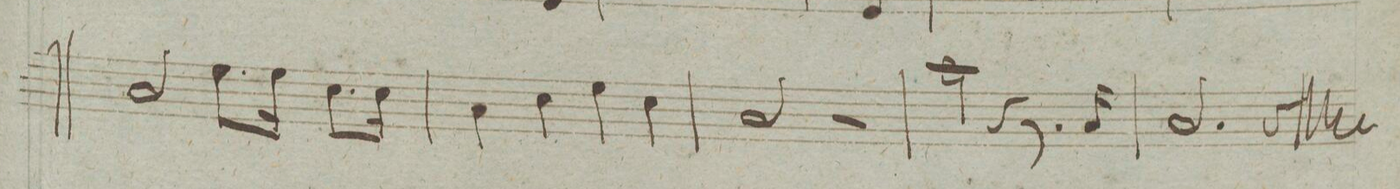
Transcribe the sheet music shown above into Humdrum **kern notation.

**kern	**dynam
*I"Baſso	*
*clefF4	*
*k[]	*
*met(c|)	*
*M2/2	*
2C/	.
8.G\L	.
16G\Jk	.
8.E\L	.
16E\Jk	.
=220	=220
4C\	.
4E\	.
4G\	.
4E\	.
=221	=221
2C/	.
2r	.
=222	=222
2c\	.
4r	.
8.r	.
16C/	.
=223	=223
2.C/	.
4r	.
==	==
*-	*-
